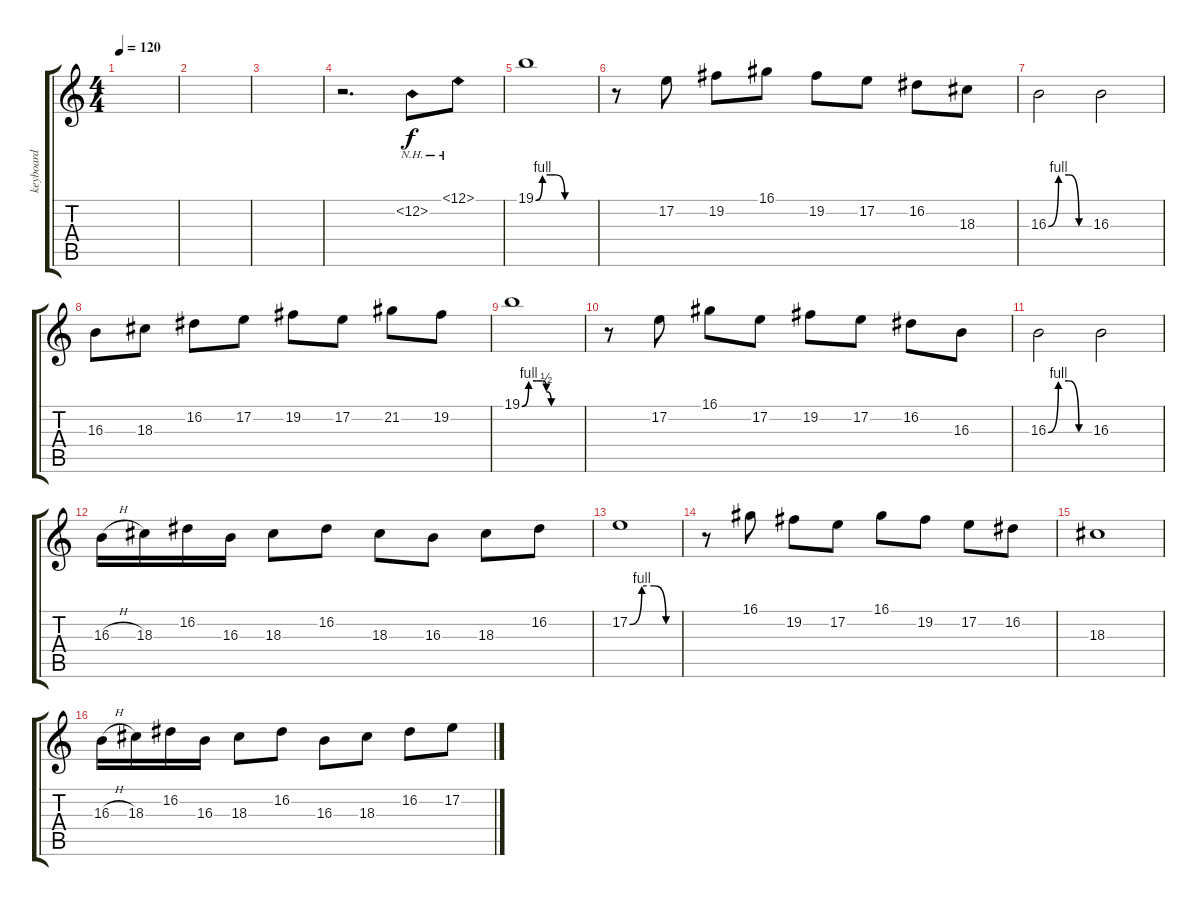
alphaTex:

\track ("keyboard" "keyboard") {instrument lead3calliope}
\staff {score tabs}
\tuning (E4 B3 G3 D3 A2 E2) {hide}
\ts (4 4)
\tempo 120
\clef g2
\ks c
|
|
|
r.2{d} 12.2{nh}.8{volume 10 balance 13} 12.1{nh}.8 |
19.1{be (custom 0 0 7 4 15 4 20 4 30 0 35 0 45 0 60 0)}.1{volume 14 balance 8} |
r.8 17.2.8 19.2.8 16.1.8 19.2.8 17.2.8 16.2.8 18.3.8 |
16.3{be (custom 0 0 15 4 30 4 45 0 60 0)}.2 16.3.2 |
16.3.8 18.3.8 16.2.8 17.2.8 19.2.8 17.2.8 21.2.8 19.2.8 |
19.1{be (custom 0 0 7 4 15 4 21 4 25 2 30 0 45 0 60 0)}.1{volume 14 balance 8} |
r.8 17.2.8 16.1.8 17.2.8 19.2.8 17.2.8 16.2.8 16.3.8 |
16.3{be (custom 0 0 15 4 30 4 45 0 60 0)}.2 16.3.2 |
16.3{h}.16 18.3.16 16.2.16 16.3.16 18.3.8 16.2.8 18.3.8 16.3.8 18.3.8 16.2.8 |
17.2{be (custom 0 0 15 4 30 4 45 0 60 0)}.1 |
r.8 16.1.8 19.2.8 17.2.8 16.1.8 19.2.8 17.2.8 16.2.8 |
18.3.1 |
16.3{h}.16 18.3.16 16.2.16 16.3.16 18.3.8 16.2.8 16.3.8 18.3.8 16.2.8 17.2.8
